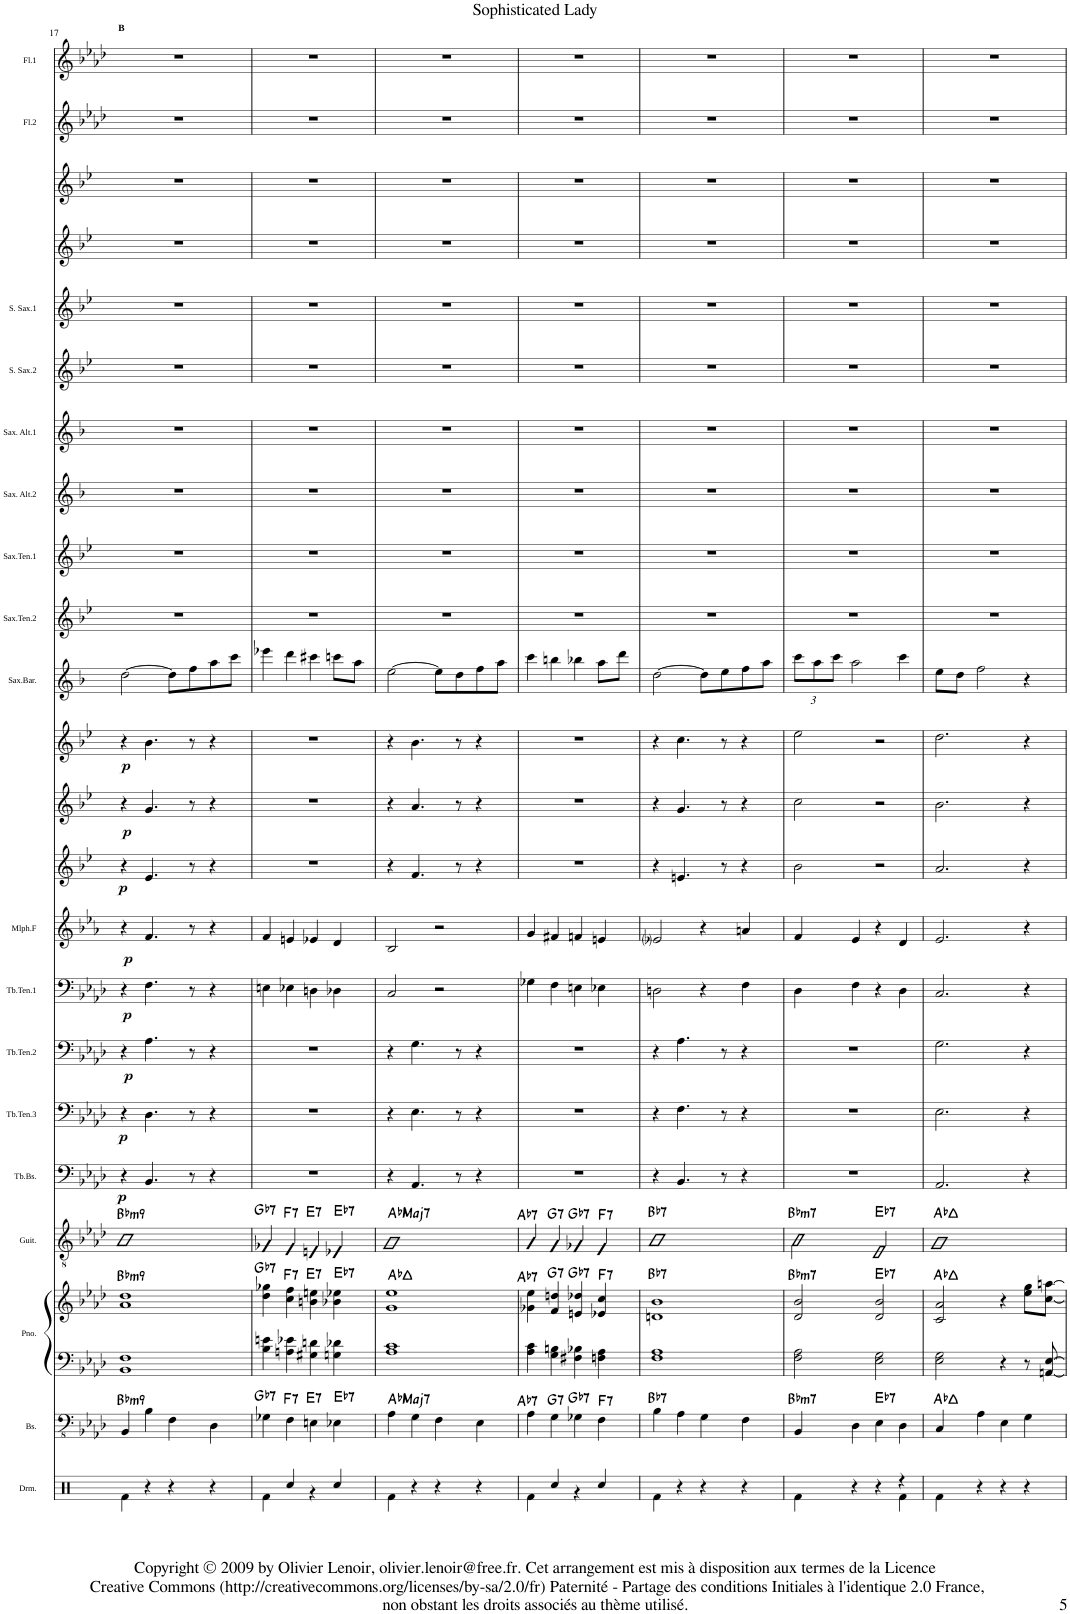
**kern	**kern	**harte	**kern	**kern	**harte	**kern	**harte	**kern	**dynam	**kern	**dynam	**kern	**dynam	**kern	**dynam	**kern	**dynam	**kern	**dynam	**kern	**dynam	**kern	**dynam	**kern	**kern	**kern	**kern	**kern	**kern	**kern	**kern	**kern	**kern	**kern
*part23	*part22	*part22	*part21	*part21	*part21	*part20	*part20	*part19	*part19	*part18	*part18	*part17	*part17	*part16	*part16	*part15	*part15	*part14	*part14	*part13	*part13	*part12	*part12	*part11	*part10	*part9	*part8	*part7	*part6	*part5	*part4	*part3	*part2	*part1
*staff24	*staff23	*	*staff22	*staff21	*	*staff20	*	*staff19	*staff19	*staff18	*staff18	*staff17	*staff17	*staff16	*staff16	*staff15	*staff15	*staff14	*staff14	*staff13	*staff13	*staff12	*staff12	*staff11	*staff10	*staff9	*staff8	*staff7	*staff6	*staff5	*staff4	*staff3	*staff2	*staff1
*I"Drums	*I"Bass	*	*I"Piano	*	*	*I"Guitar	*	*I"Trombone Basse	*	*I"Trombone Tenor 3	*	*I"Trombone Tenor 2	*	*I"Trombone Tenor 1	*	*I"Mellophone F	*	*I"Trumpet_Bb_3	*	*I"Trumpet_Bb_2	*	*I"Trumpet_Bb_1	*	*I"Saxophone Baryton	*I"Saxophone Ténor 2	*I"Saxophone Ténor 1	*I"Saxophone Alto 2	*I"Saxophone Alto 1	*I"Saxophone Soprano 2	*I"Saxophone Soprano 1	*I"Clarinette_Bb_2	*I"Clarinette_Bb_1	*I"Flûte 2	*I"Flûte 1
*I'Drm.	*I'Bs.	*	*I'Pno.	*	*	*I'Guit.	*	*I'Tb.Bs.	*	*I'Tb.Ten.3	*	*I'Tb.Ten.2	*	*I'Tb.Ten.1	*	*I'Mlph.F	*	*I'Tpt	*	*I'Tpt	*	*I'Tpt	*	*I'Sax.Bar.	*	*	*I'Sax. Alt.2	*I'Sax. Alt.1	*	*	*I'Cl	*I'Cl	*I'Fl.2	*I'Fl.1
!!LO:PB:g=z
*clefX	*clefFv4	*	*clefF4	*clefG2	*	*clefGv2	*	*clefF4	*	*clefF4	*	*clefF4	*	*clefF4	*	*clefG2	*	*clefG2	*	*clefG2	*	*clefG2	*	*clefG2	*clefG2	*clefG2	*clefG2	*clefG2	*clefG2	*clefG2	*clefG2	*clefG2	*clefG2	*clefG2
*	*	*	*	*	*	*	*	*	*	*	*	*	*	*	*	*Trd4c7	*	*Trd1c2	*	*Trd1c2	*	*Trd1c2	*	*Trd12c21	*Trd8c14	*Trd8c14	*Trd5c9	*Trd5c9	*Trd1c2	*Trd1c2	*Trd1c2	*Trd1c2	*	*
*k[]	*k[b-e-a-d-]	*	*k[b-e-a-d-]	*k[b-e-a-d-]	*	*k[b-e-a-d-]	*	*k[b-e-a-d-]	*	*k[b-e-a-d-]	*	*k[b-e-a-d-]	*	*k[b-e-a-d-]	*	*k[b-e-a-]	*	*k[b-e-]	*	*k[b-e-]	*	*k[b-e-]	*	*k[b-]	*k[b-e-]	*k[b-e-]	*k[b-]	*k[b-]	*k[b-e-]	*k[b-e-]	*k[b-e-]	*k[b-e-]	*k[b-e-a-d-]	*k[b-e-a-d-]
*M4/4	*M4/4	*	*M4/4	*M4/4	*	*M4/4	*	*M4/4	*	*M4/4	*	*M4/4	*	*M4/4	*	*M4/4	*	*M4/4	*	*M4/4	*	*M4/4	*	*M4/4	*M4/4	*M4/4	*M4/4	*M4/4	*M4/4	*M4/4	*M4/4	*M4/4	*M4/4	*M4/4
=17	=17	=17	=17	=17	=17	=17	=17	=17	=17	=17	=17	=17	=17	=17	=17	=17	=17	=17	=17	=17	=17	=17	=17	=17	=17	=17	=17	=17	=17	=17	=17	=17	=17	=17
*^	*	*	*	*	*	*	*	*	*	*	*	*	*	*	*	*	*	*	*	*	*	*	*	*	*	*	*	*	*	*	*	*	*	*
*	*^	*	*	*	*	*	*	*	*	*	*	*	*	*	*	*	*	*	*	*	*	*	*	*	*	*	*	*	*	*	*	*	*	*	*
!	!	!	!	!	!	!	!	!	!	!	!	!	!	!	!	!	!	!	!	!	!	!	!	!	!	!	!	!	!	!	!	!	!	!	!	!LO:TX:a:B:t=B
!	!	!	!	!LO:H:kt=m9	!	!	!LO:H:kt=m9	!	!LO:H:kt=m9	!	!LO:DY:b	!	!LO:DY:b	!	!LO:DY:b	!	!LO:DY:b	!	!LO:DY:b	!	!LO:DY:b	!	!LO:DY:b	!	!LO:DY:b	!	!	!	!	!	!	!	!	!	!	!
4ryy	2ryy	4Rf\	4BBB-/	Bb:min9	1BB- 1F	1a- 1dd-	Bb:min9	1B-	Bb:min9	4r	p	4r	p	4r	p	4r	p	4r	p	4r	p	4r	p	4r	p	[2dd\	1r	1r	1r	1r	1r	1r	1r	1r	1r	1r
4r	.	2.ryy	4BB-\	.	.	.	.	.	.	4.BB-/	.	4.D-\	.	4.A-\	.	4.F\	.	4.f/	.	4.e-/	.	4.g/	.	4.b-\	.	.	.	.	.	.	.	.	.	.	.	.
4r	4ryy	.	4FF\	.	.	.	.	.	.	.	.	.	.	.	.	.	.	.	.	.	.	.	.	.	.	8dd\L]	.	.	.	.	.	.	.	.	.	.
.	.	.	.	.	.	.	.	.	.	8r	.	8r	.	8r	.	8r	.	8r	.	8r	.	8r	.	8r	.	8ff\	.	.	.	.	.	.	.	.	.	.
4r	4ryy	.	4DD-\	.	.	.	.	.	.	4r	.	4r	.	4r	.	4r	.	4r	.	4r	.	4r	.	4r	.	8aa\	.	.	.	.	.	.	.	.	.	.
.	.	.	.	.	.	.	.	.	.	.	.	.	.	.	.	.	.	.	.	.	.	.	.	.	.	8ccc\J	.	.	.	.	.	.	.	.	.	.
=18	=18	=18	=18	=18	=18	=18	=18	=18	=18	=18	=18	=18	=18	=18	=18	=18	=18	=18	=18	=18	=18	=18	=18	=18	=18	=18	=18	=18	=18	=18	=18	=18	=18	=18	=18	=18
!	!	!	!	!LO:H:kt=7	!	!	!LO:H:kt=7	!	!LO:H:kt=7	!	!	!	!	!	!	!	!	!	!	!	!	!	!	!	!	!	!	!	!	!	!	!	!	!	!	!
4ryy	4ryy	4Rf\	4GG-X\	Gb:7	4B-\ 4en\	4dd-\ 4gg-X\	Gb:7	4G-X/	Gb:7	1r	.	1r	.	1r	.	4En\	.	4f/	.	1r	.	1r	.	1r	.	4eee-X\	1r	1r	1r	1r	1r	1r	1r	1r	1r	1r
!	!	!	!	!LO:H:kt=7	!	!	!LO:H:kt=7	!	!LO:H:kt=7	!	!	!	!	!	!	!	!	!	!	!	!	!	!	!	!	!	!	!	!	!	!	!	!	!	!	!
4ryy	4Rcc/	2.ryy	4FF\	F:7	4An\ 4e-X\	4cc\ 4ff\	F:7	4F/	F:7	.	.	.	.	.	.	4E-X\	.	4en/	.	.	.	.	.	.	.	4ddd\	.	.	.	.	.	.	.	.	.	.
!	!	!	!	!LO:H:kt=7	!	!	!LO:H:kt=7	!	!LO:H:kt=7	!	!	!	!	!	!	!	!	!	!	!	!	!	!	!	!	!	!	!	!	!	!	!	!	!	!	!
4ryy	4r	.	4EEn\	E:7	4G#X\ 4dn\	4bn\ 4een\	E:7	4En/	E:7	.	.	.	.	.	.	4Dn\	.	4e-X/	.	.	.	.	.	.	.	4ccc#X\	.	.	.	.	.	.	.	.	.	.
!	!	!	!	!LO:H:kt=7	!	!	!LO:H:kt=7	!	!LO:H:kt=7	!	!	!	!	!	!	!	!	!	!	!	!	!	!	!	!	!	!	!	!	!	!	!	!	!	!	!
4ryy	4Rcc/	.	4EE-X\	Eb:7	4Gn\ 4d-X\	4b-X\ 4ee-X\	Eb:7	4E-X/	Eb:7	.	.	.	.	.	.	4D-X\	.	4d/	.	.	.	.	.	.	.	8cccn\L	.	.	.	.	.	.	.	.	.	.
.	.	.	.	.	.	.	.	.	.	.	.	.	.	.	.	.	.	.	.	.	.	.	.	.	.	8aa\J	.	.	.	.	.	.	.	.	.	.
*	*v	*v	*	*	*	*	*	*	*	*	*	*	*	*	*	*	*	*	*	*	*	*	*	*	*	*	*	*	*	*	*	*	*	*	*	*
=19	=19	=19	=19	=19	=19	=19	=19	=19	=19	=19	=19	=19	=19	=19	=19	=19	=19	=19	=19	=19	=19	=19	=19	=19	=19	=19	=19	=19	=19	=19	=19	=19	=19	=19	=19
!	!	!	!LO:H:kt=Maj7	!	!	!	!	!LO:H:kt=Maj7	!	!	!	!	!	!	!	!	!	!	!	!	!	!	!	!	!	!	!	!	!	!	!	!	!	!	!
4ryy	4Rf\	4AA-\	Ab:maj7	1A- 1c	1g 1ee-	Ab:maj	1A-	Ab:maj7	4r	.	4r	.	4r	.	2C/	.	2B-/	.	4r	.	4r	.	4r	.	[2ee\	1r	1r	1r	1r	1r	1r	1r	1r	1r	1r
4r	2.ryy	4GG\	.	.	.	.	.	.	4.AA-/	.	4.E-\	.	4.G\	.	.	.	.	.	4.f/	.	4.a/	.	4.b-\	.	.	.	.	.	.	.	.	.	.	.	.
4r	.	4FF\	.	.	.	.	.	.	.	.	.	.	.	.	2r	.	2r	.	.	.	.	.	.	.	8ee\L]	.	.	.	.	.	.	.	.	.	.
.	.	.	.	.	.	.	.	.	8r	.	8r	.	8r	.	.	.	.	.	8r	.	8r	.	8r	.	8dd\	.	.	.	.	.	.	.	.	.	.
4r	.	4EE-\	.	.	.	.	.	.	4r	.	4r	.	4r	.	.	.	.	.	4r	.	4r	.	4r	.	8ff\	.	.	.	.	.	.	.	.	.	.
.	.	.	.	.	.	.	.	.	.	.	.	.	.	.	.	.	.	.	.	.	.	.	.	.	8aa\J	.	.	.	.	.	.	.	.	.	.
=20	=20	=20	=20	=20	=20	=20	=20	=20	=20	=20	=20	=20	=20	=20	=20	=20	=20	=20	=20	=20	=20	=20	=20	=20	=20	=20	=20	=20	=20	=20	=20	=20	=20	=20	=20
*	*^	*	*	*	*	*	*	*	*	*	*	*	*	*	*	*	*	*	*	*	*	*	*	*	*	*	*	*	*	*	*	*	*	*	*
!	!	!	!	!LO:H:kt=7	!	!	!LO:H:kt=7	!	!LO:H:kt=7	!	!	!	!	!	!	!	!	!	!	!	!	!	!	!	!	!	!	!	!	!	!	!	!	!	!	!
4ryy	4ryy	4Rf\	4AA-\	Ab:7	4A-\ 4c\	4g-X\ 4ee-\	Ab:7	4A-/	Ab:7	1r	.	1r	.	1r	.	4G-X\	.	4g/	.	1r	.	1r	.	1r	.	4ccc\	1r	1r	1r	1r	1r	1r	1r	1r	1r	1r
!	!	!	!	!LO:H:kt=7	!	!	!LO:H:kt=7	!	!LO:H:kt=7	!	!	!	!	!	!	!	!	!	!	!	!	!	!	!	!	!	!	!	!	!	!	!	!	!	!	!
4ryy	4Rcc/	2.ryy	4GG\	G:7	4G\ 4Bn\	4f/ 4ddn/	G:7	4G/	G:7	.	.	.	.	.	.	4F\	.	4f#X/	.	.	.	.	.	.	.	4bbn\	.	.	.	.	.	.	.	.	.	.
!	!	!	!	!LO:H:kt=7	!	!	!LO:H:kt=7	!	!LO:H:kt=7	!	!	!	!	!	!	!	!	!	!	!	!	!	!	!	!	!	!	!	!	!	!	!	!	!	!	!
4ryy	4r	.	4GG-X\	Gb:7	4F#X\ 4B-X\	4en/ 4dd-X/	Gb:7	4G-X/	Gb:7	.	.	.	.	.	.	4En\	.	4fn/	.	.	.	.	.	.	.	4bb-X\	.	.	.	.	.	.	.	.	.	.
!	!	!	!	!LO:H:kt=7	!	!	!LO:H:kt=7	!	!LO:H:kt=7	!	!	!	!	!	!	!	!	!	!	!	!	!	!	!	!	!	!	!	!	!	!	!	!	!	!	!
4ryy	4Rcc/	.	4FF\	F:7	4Fn\ 4A-\	4e-X/ 4cc/	F:7	4F/	F:7	.	.	.	.	.	.	4E-X\	.	4en/	.	.	.	.	.	.	.	8aa\L	.	.	.	.	.	.	.	.	.	.
.	.	.	.	.	.	.	.	.	.	.	.	.	.	.	.	.	.	.	.	.	.	.	.	.	.	8ddd\J	.	.	.	.	.	.	.	.	.	.
*	*v	*v	*	*	*	*	*	*	*	*	*	*	*	*	*	*	*	*	*	*	*	*	*	*	*	*	*	*	*	*	*	*	*	*	*	*
=21	=21	=21	=21	=21	=21	=21	=21	=21	=21	=21	=21	=21	=21	=21	=21	=21	=21	=21	=21	=21	=21	=21	=21	=21	=21	=21	=21	=21	=21	=21	=21	=21	=21	=21	=21
!	!	!	!LO:H:kt=7	!	!	!LO:H:kt=7	!	!LO:H:kt=7	!	!	!	!	!	!	!	!	!	!	!	!	!	!	!	!	!	!	!	!	!	!	!	!	!	!	!
4ryy	4Rf\	4BB-\	Bb:7	1F 1A-	1dn 1b-	Bb:7	1B-	Bb:7	4r	.	4r	.	4r	.	2Dn\	.	2e-i/	.	4r	.	4r	.	4r	.	[2dd\	1r	1r	1r	1r	1r	1r	1r	1r	1r	1r
4r	2.ryy	4AA-\	.	.	.	.	.	.	4.BB-/	.	4.F\	.	4.A-\	.	.	.	.	.	4.en/	.	4.g/	.	4.cc\	.	.	.	.	.	.	.	.	.	.	.	.
4r	.	4GG\	.	.	.	.	.	.	.	.	.	.	.	.	4r	.	4r	.	.	.	.	.	.	.	8dd\L]	.	.	.	.	.	.	.	.	.	.
.	.	.	.	.	.	.	.	.	8r	.	8r	.	8r	.	.	.	.	.	8r	.	8r	.	8r	.	8ee\	.	.	.	.	.	.	.	.	.	.
4r	.	4FF\	.	.	.	.	.	.	4r	.	4r	.	4r	.	4F\	.	4an/	.	4r	.	4r	.	4r	.	8ff\	.	.	.	.	.	.	.	.	.	.
.	.	.	.	.	.	.	.	.	.	.	.	.	.	.	.	.	.	.	.	.	.	.	.	.	8aa\J	.	.	.	.	.	.	.	.	.	.
=22	=22	=22	=22	=22	=22	=22	=22	=22	=22	=22	=22	=22	=22	=22	=22	=22	=22	=22	=22	=22	=22	=22	=22	=22	=22	=22	=22	=22	=22	=22	=22	=22	=22	=22	=22
*	*^	*	*	*	*	*	*	*	*	*	*	*	*	*	*	*	*	*	*	*	*	*	*	*	*	*	*	*	*	*	*	*	*	*	*
*	*	*	*	*	*	*	*	*	*	*	*	*	*	*	*	*	*	*	*	*	*	*	*	*	*	*Xbrackettup	*	*	*	*	*	*	*	*	*	*
!	!	!	!	!LO:H:kt=m7	!	!	!LO:H:kt=m7	!	!LO:H:kt=m7	!	!	!	!	!	!	!	!	!	!	!	!	!	!	!	!	!	!	!	!	!	!	!	!	!	!	!
4ryy	2.ryy	4Rf\	4BBB-/	Bb:min7	2F\ 2A-\	2d-/ 2b-/	Bb:min7	2B-\	Bb:min7	1r	.	1r	.	1r	.	4D-\	.	4f/	.	2b-\	.	2cc\	.	2ee-\	.	12ccc\L	1r	1r	1r	1r	1r	1r	1r	1r	1r	1r
.	.	.	.	.	.	.	.	.	.	.	.	.	.	.	.	.	.	.	.	.	.	.	.	.	.	12aa\	.	.	.	.	.	.	.	.	.	.
.	.	.	.	.	.	.	.	.	.	.	.	.	.	.	.	.	.	.	.	.	.	.	.	.	.	12ccc\J	.	.	.	.	.	.	.	.	.	.
4r	.	2.ryy	4DD-\	.	.	.	.	.	.	.	.	.	.	.	.	4F\	.	4e-/	.	.	.	.	.	.	.	2aa\	.	.	.	.	.	.	.	.	.	.
!	!	!	!	!LO:H:kt=7	!	!	!LO:H:kt=7	!	!LO:H:kt=7	!	!	!	!	!	!	!	!	!	!	!	!	!	!	!	!	!	!	!	!	!	!	!	!	!	!	!
4r	.	.	4EE-\	Eb:7	2E-\ 2G\	2d-/ 2b-/	Eb:7	2E-/	Eb:7	.	.	.	.	.	.	4r	.	4r	.	2r	.	2r	.	2r	.	.	.	.	.	.	.	.	.	.	.	.
4r	4Rf\	.	4DD-\	.	.	.	.	.	.	.	.	.	.	.	.	4D-\	.	4d/	.	.	.	.	.	.	.	4ccc\	.	.	.	.	.	.	.	.	.	.
*	*v	*v	*	*	*	*	*	*	*	*	*	*	*	*	*	*	*	*	*	*	*	*	*	*	*	*	*	*	*	*	*	*	*	*	*	*
=23	=23	=23	=23	=23	=23	=23	=23	=23	=23	=23	=23	=23	=23	=23	=23	=23	=23	=23	=23	=23	=23	=23	=23	=23	=23	=23	=23	=23	=23	=23	=23	=23	=23	=23	=23
4ryy	4Rf\	4CC/	Ab:maj	2E-\ 2G\	2c/ 2a-/	Ab:maj	1A-	Ab:maj	2.AA-/	.	2.E-\	.	2.G\	.	2.C/	.	2.e-/	.	2.a/	.	2.b-\	.	2.dd\	.	8ee\L	1r	1r	1r	1r	1r	1r	1r	1r	1r	1r
.	.	.	.	.	.	.	.	.	.	.	.	.	.	.	.	.	.	.	.	.	.	.	.	.	8dd\J	.	.	.	.	.	.	.	.	.	.
4r	2.ryy	4AA-\	.	.	.	.	.	.	.	.	.	.	.	.	.	.	.	.	.	.	.	.	.	.	2ff\	.	.	.	.	.	.	.	.	.	.
4r	.	4EE-\	.	4r	4r	.	.	.	.	.	.	.	.	.	.	.	.	.	.	.	.	.	.	.	.	.	.	.	.	.	.	.	.	.	.
4r	.	4GG\	.	8r	8ee-\ 8gg\L	.	.	.	4r	.	4r	.	4r	.	4r	.	4r	.	4r	.	4r	.	4r	.	4r	.	.	.	.	.	.	.	.	.	.
.	.	.	.	[8AAn/ [8E-/	[8cc\ [8aan\J	.	.	.	.	.	.	.	.	.	.	.	.	.	.	.	.	.	.	.	.	.	.	.	.	.	.	.	.	.	.
*v	*v	*	*	*	*	*	*	*	*	*	*	*	*	*	*	*	*	*	*	*	*	*	*	*	*	*	*	*	*	*	*	*	*	*	*
=	=	=	=	=	=	=	=	=	=	=	=	=	=	=	=	=	=	=	=	=	=	=	=	=	=	=	=	=	=	=	=	=	=	=
*-	*-	*-	*-	*-	*-	*-	*-	*-	*-	*-	*-	*-	*-	*-	*-	*-	*-	*-	*-	*-	*-	*-	*-	*-	*-	*-	*-	*-	*-	*-	*-	*-	*-	*-
